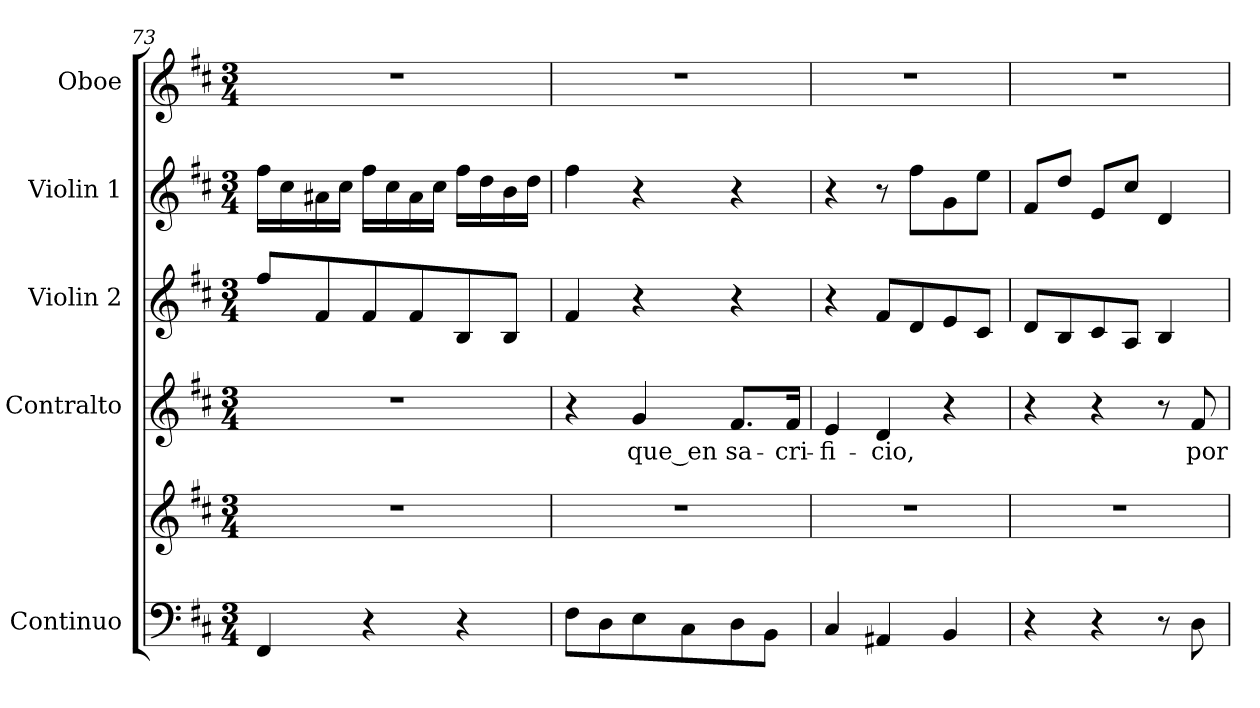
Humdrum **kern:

**kern	**kern	**kern	**text	**kern	**kern	**kern
*part5	*part5	*part4	*part4	*part3	*part2	*part1
*staff6	*staff5	*staff4	*staff4	*staff3	*staff2	*staff1
*I"Continuo	*	*I"Contralto	*	*I"Violin 2	*I"Violin 1	*I"Oboe
*I'Cont.	*	*I'A.	*	*I'Vln. 2	*I'Vln. 1	*I'Ob.
*clefF4	*clefG2	*clefG2	*	*clefG2	*clefG2	*clefG2
*k[f#c#]	*k[f#c#]	*k[f#c#]	*	*k[f#c#]	*k[f#c#]	*k[f#c#]
*D:	*D:	*D:	*	*D:	*D:	*D:
*M3/4	*M3/4	*M3/4	*	*M3/4	*M3/4	*M3/4
=73	=73	=73	=73	=73	=73	=73
!	!LO:N:vis=1	!LO:N:vis=1	!	!	!	!LO:N:vis=1
4FF#i/	2.r	2.r	.	8ff#i/L	16ff#i\LL	2.r
.	.	.	.	.	16cc#i\	.
.	.	.	.	8f#i/	16a#Xi\	.
.	.	.	.	.	16cc#i\JJ	.
4r	.	.	.	8f#i/	16ff#i\LL	.
.	.	.	.	.	16cc#i\	.
.	.	.	.	8f#i/	16a#i\	.
.	.	.	.	.	16cc#i\JJ	.
4r	.	.	.	8Bi/	16ff#i\LL	.
.	.	.	.	.	16ddi\	.
.	.	.	.	8Bi/J	16bi\	.
.	.	.	.	.	16ddi\JJ	.
=74	=74	=74	=74	=74	=74	=74
!	!LO:N:vis=1	!	!	!	!	!LO:N:vis=1
8F#i\L	2.r	4r	.	4f#i/	4ff#i\	2.r
8Di\	.	.	.	.	.	.
!	!	!	!LO:LY:b:color=#000000	!	!	!
8Ei\	.	4gi/	que_en	4r	4r	.
8C#i\	.	.	.	.	.	.
!	!	!	!LO:LY:b:color=#000000	!	!	!
8Di\	.	8.f#i/L	sa-	4r	4r	.
8BBi\J	.	.	.	.	.	.
!	!	!	!LO:LY:b:color=#000000	!	!	!
.	.	16f#i/Jk	-cri-	.	.	.
=75	=75	=75	=75	=75	=75	=75
!	!LO:N:vis=1	!	!	!	!	!
!	!	!	!LO:LY:b:color=#000000	!	!	!LO:N:vis=1
4C#i/	2.r	4ei/	-fi-	4r	4r	2.r
!	!	!	!LO:LY:b:color=#000000	!	!	!
4AA#Xi/	.	4di/	-cio,	8f#i/L	8r	.
.	.	.	.	8di/	8ff#i\L	.
4BBi/	.	4r	.	8ei/	8gi\	.
.	.	.	.	8c#i/J	8eei\J	.
!!LO:LB:g=z
=76	=76	=76	=76	=76	=76	=76
!	!LO:N:vis=1	!	!	!	!	!LO:N:vis=1
4r	2.r	4r	.	8di/L	8f#i/L	2.r
.	.	.	.	8Bi/	8ddi/J	.
4r	.	4r	.	8c#i/	8ei/L	.
.	.	.	.	8Ai/J	8cc#i/J	.
8r	.	8r	.	4Bi/	4di/	.
!	!	!	!LO:LY:b:color=#000000	!	!	!
8Di\	.	8f#i/	por	.	.	.
=	=	=	=	=	=	=
*-	*-	*-	*-	*-	*-	*-
